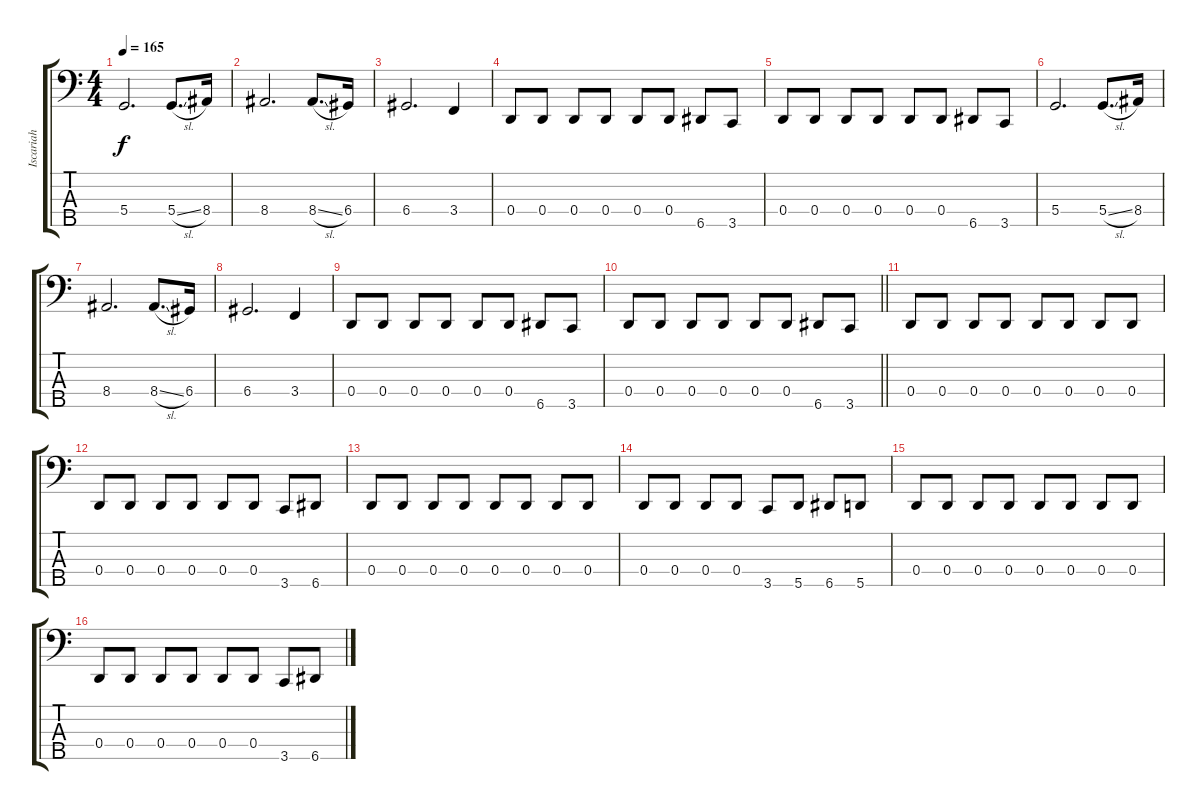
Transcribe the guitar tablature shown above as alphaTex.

\track ("Iscariah" "Iscariah") {instrument electricbasspick}
\staff {score tabs}
\tuning (F2 C2 G1 D1 A0) {hide}
\ts (4 4)
\tempo 165
\clef f4
\ks c
5.4.2{d dy f} 5.4{sl}.8{d} 8.4.16 |
8.4.2{d} 8.4{sl}.8{d} 6.4.16 |
6.4.2{d} 3.4.4 |
0.4.8 0.4.8 0.4.8 0.4.8 0.4.8 0.4.8 6.5.8 3.5.8 |
0.4.8 0.4.8 0.4.8 0.4.8 0.4.8 0.4.8 6.5.8 3.5.8 |
5.4.2{d} 5.4{sl}.8{d} 8.4.16 |
8.4.2{d} 8.4{sl}.8{d} 6.4.16 |
6.4.2{d} 3.4.4 |
0.4.8 0.4.8 0.4.8 0.4.8 0.4.8 0.4.8 6.5.8 3.5.8 |
\barLineRight lightlight
0.4.8 0.4.8 0.4.8 0.4.8 0.4.8 0.4.8 6.5.8 3.5.8 |
0.4.8 0.4.8 0.4.8 0.4.8 0.4.8 0.4.8 0.4.8 0.4.8 |
0.4.8 0.4.8 0.4.8 0.4.8 0.4.8 0.4.8 3.5.8 6.5.8 |
0.4.8 0.4.8 0.4.8 0.4.8 0.4.8 0.4.8 0.4.8 0.4.8 |
0.4.8 0.4.8 0.4.8 0.4.8 3.5.8 5.5.8 6.5.8 5.5.8 |
0.4.8 0.4.8 0.4.8 0.4.8 0.4.8 0.4.8 0.4.8 0.4.8 |
0.4.8 0.4.8 0.4.8 0.4.8 0.4.8 0.4.8 3.5.8 6.5.8
